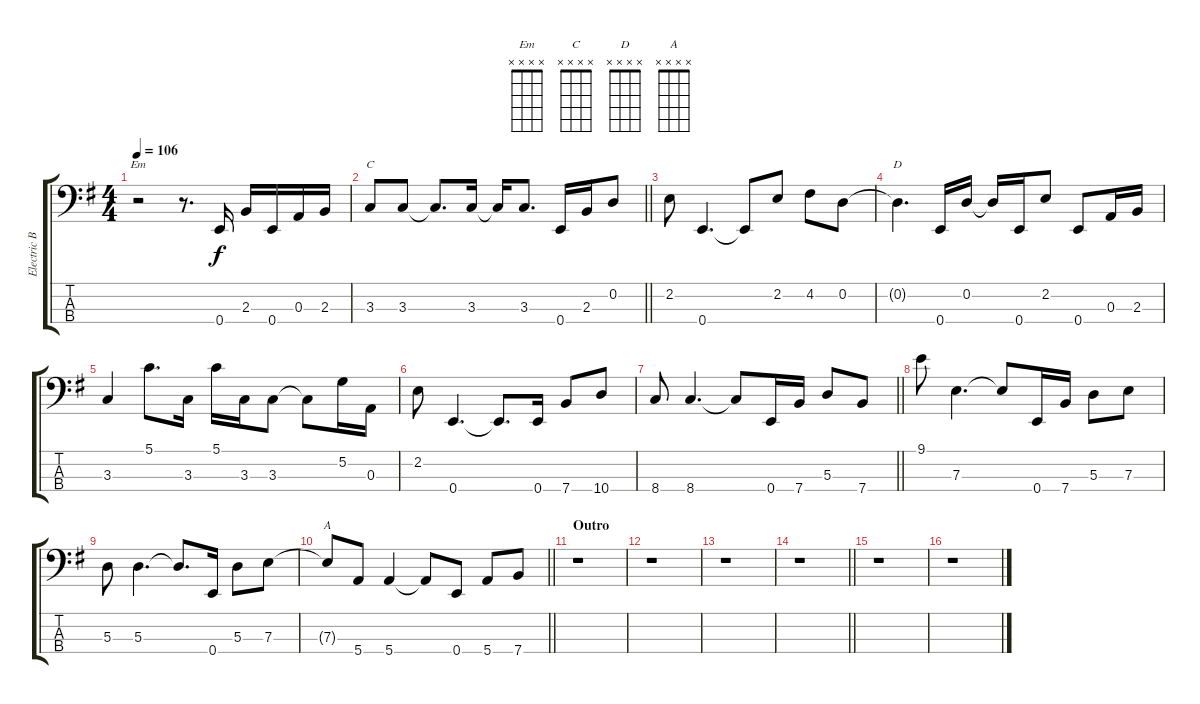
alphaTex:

\track ("Electric Bass" "Electric B") {instrument electricbassfinger}
\staff {score tabs}
\tuning (G2 D2 A1 E1) {hide}
\chord ("Em" x x x x)
\chord ("C" x x x x)
\chord ("D" x x x x)
\chord ("A" x x x x)
\ts (4 4)
\tempo 106
\clef f4
\ks eminor
r.2{ch "Em" dy f} r.8{d} 0.4.16 2.3.16 0.4.16 0.3.16 2.3.16 |
\barLineRight lightlight
3.3.8{ch "C"} 3.3.8 3.3{t}.8{d} 3.3.16 3.3{t}.16 3.3.8{d} 0.4.16 2.3.16 0.2.8 |
2.2.8 0.4.4{d} 0.4{t}.8 2.2.8 4.2.8 0.2.8 |
0.2{t}.4{d ch "D"} 0.4.16 0.2.16 0.2{t}.16 0.4.16 2.2.8 0.4.8 0.3.16 2.3.16 |
3.3.4 5.1.8{d} 3.3.16 5.1.16 3.3.16 3.3.8 3.3{t}.8 5.2.16 0.3.16 |
2.2.8 0.4.4{d} 0.4{t}.8{d} 0.4.16 7.4.8 10.4.8 |
\barLineRight lightlight
8.4.8 8.4.4{d} 8.4{t}.8 0.4.16 7.4.16 5.3.8 7.4.8 |
9.1.8 7.3.4{d} 7.3{t}.8 0.4.16 7.4.16 5.3.8 7.3.8 |
5.3.8 5.3.4{d} 5.3{t}.8{d} 0.4.16 5.3.8 7.3.8 |
\barLineRight lightlight
7.3{t}.8{ch "A"} 5.4.8 5.4.4 5.4{t}.8 0.4.8 5.4.8 7.4.8 |
\section ("" "Outro")
r.1 |
r.1 |
r.1 |
\barLineRight lightlight
r.1 |
r.1 |
r.1
